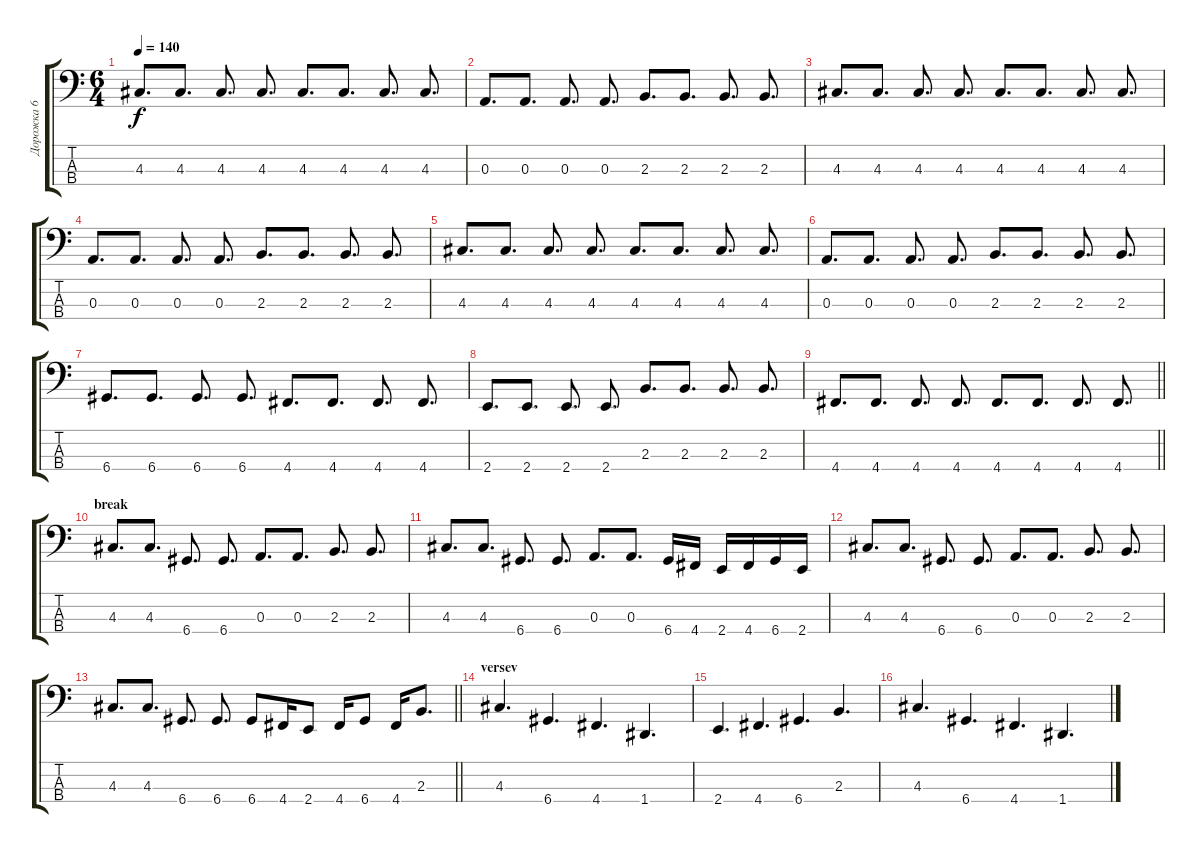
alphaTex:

\track ("Дорожка 6" "Дорожка 6") {instrument electricbassfinger}
\staff {score tabs}
\tuning (G2 D2 A1 D1) {hide}
\ts (6 4)
\tempo 140
\clef f4
\ks c
4.3.8{d dy f} 4.3.8{d} 4.3.8{d} 4.3.8{d} 4.3.8{d} 4.3.8{d} 4.3.8{d} 4.3.8{d} |
0.3.8{d} 0.3.8{d} 0.3.8{d} 0.3.8{d} 2.3.8{d} 2.3.8{d} 2.3.8{d} 2.3.8{d} |
4.3.8{d} 4.3.8{d} 4.3.8{d} 4.3.8{d} 4.3.8{d} 4.3.8{d} 4.3.8{d} 4.3.8{d} |
0.3.8{d} 0.3.8{d} 0.3.8{d} 0.3.8{d} 2.3.8{d} 2.3.8{d} 2.3.8{d} 2.3.8{d} |
4.3.8{d} 4.3.8{d} 4.3.8{d} 4.3.8{d} 4.3.8{d} 4.3.8{d} 4.3.8{d} 4.3.8{d} |
0.3.8{d} 0.3.8{d} 0.3.8{d} 0.3.8{d} 2.3.8{d} 2.3.8{d} 2.3.8{d} 2.3.8{d} |
6.4.8{d} 6.4.8{d} 6.4.8{d} 6.4.8{d} 4.4.8{d} 4.4.8{d} 4.4.8{d} 4.4.8{d} |
2.4.8{d} 2.4.8{d} 2.4.8{d} 2.4.8{d} 2.3.8{d} 2.3.8{d} 2.3.8{d} 2.3.8{d} |
\barLineRight lightlight
4.4.8{d} 4.4.8{d} 4.4.8{d} 4.4.8{d} 4.4.8{d} 4.4.8{d} 4.4.8{d} 4.4.8{d} |
\section ("" "break")
4.3.8{d} 4.3.8{d} 6.4.8{d} 6.4.8{d} 0.3.8{d} 0.3.8{d} 2.3.8{d} 2.3.8{d} |
4.3.8{d} 4.3.8{d} 6.4.8{d} 6.4.8{d} 0.3.8{d} 0.3.8{d} 6.4.16 4.4.16 2.4.16 4.4.16 6.4.16 2.4.16 |
4.3.8{d} 4.3.8{d} 6.4.8{d} 6.4.8{d} 0.3.8{d} 0.3.8{d} 2.3.8{d} 2.3.8{d} |
\barLineRight lightlight
4.3.8{d} 4.3.8{d} 6.4.8{d} 6.4.8{d} 6.4.8 4.4.16 2.4.8 4.4.16 6.4.8 4.4.16 2.3.8{d} |
\section ("" "versev")
4.3.4{d} 6.4.4{d} 4.4.4{d} 1.4.4{d} |
2.4.4{d} 4.4.4{d} 6.4.4{d} 2.3.4{d} |
4.3.4{d} 6.4.4{d} 4.4.4{d} 1.4.4{d}
